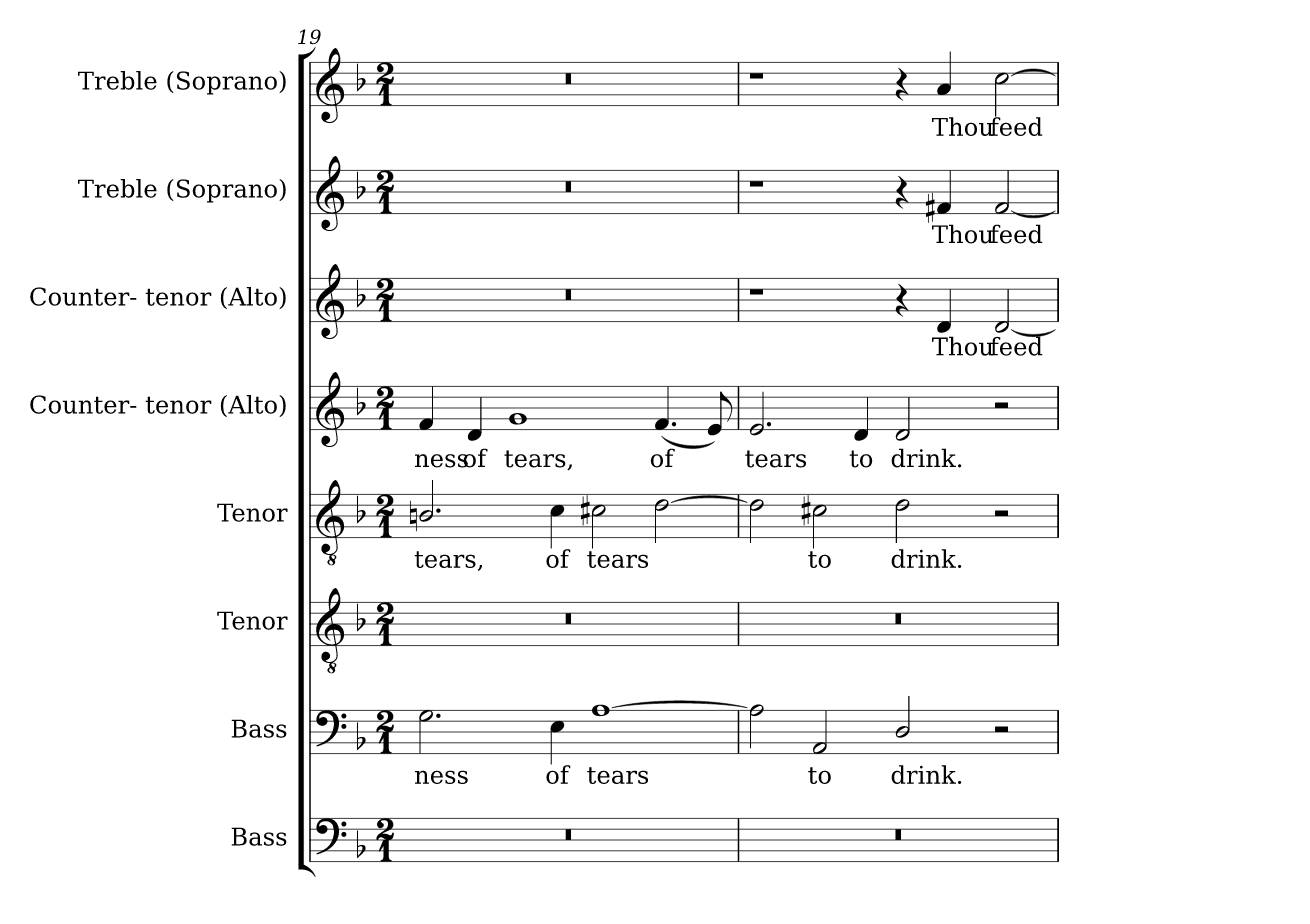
**kern	**kern	**text	**kern	**kern	**text	**kern	**text	**kern	**text	**kern	**text	**kern	**text
*part8	*part7	*part7	*part6	*part5	*part5	*part4	*part4	*part3	*part3	*part2	*part2	*part1	*part1
*staff8	*staff7	*staff7	*staff6	*staff5	*staff5	*staff4	*staff4	*staff3	*staff3	*staff2	*staff2	*staff1	*staff1
*I"Bass	*I"Bass	*	*I"Tenor	*I"Tenor	*	*I"Counter- tenor (Alto)	*	*I"Counter- tenor (Alto)	*	*I"Treble (Soprano)	*	*I"Treble (Soprano)	*
*I'B.	*I'B.	*	*I'T.	*I'T.	*	*I'A.	*	*I'A.	*	*I'S.	*	*I'S.	*
*clefF4	*clefF4	*	*clefGv2	*clefGv2	*	*clefG2	*	*clefG2	*	*clefG2	*	*clefG2	*
*	*	*	*ITrd7c12	*ITrd7c12	*	*	*	*	*	*	*	*	*
*k[b-]	*k[b-]	*	*k[b-]	*k[b-]	*	*k[b-]	*	*k[b-]	*	*k[b-]	*	*k[b-]	*
*F:	*F:	*	*F:	*F:	*	*F:	*	*F:	*	*F:	*	*F:	*
*M2/1	*M2/1	*	*M2/1	*M2/1	*	*M2/1	*	*M2/1	*	*M2/1	*	*M2/1	*
=19	=19	=19	=19	=19	=19	=19	=19	=19	=19	=19	=19	=19	=19
!LO:N:vis=1	!	!	!	!	!	!	!	!	!	!	!	!	!
!	!	!LO:LY:b:color=#000000	!LO:N:vis=1	!	!	!	!	!	!	!	!	!	!
!	!	!	!	!	!LO:LY:b:color=#000000	!	!	!	!	!	!	!	!
!	!	!	!	!	!	!	!LO:LY:b:color=#000000	!LO:N:vis=1	!	!LO:N:vis=1	!	!LO:N:vis=1	!
0r	2.Gi\	-ness	0r	2.BBni/	tears,	4fi/	-ness	0r	.	0r	.	0r	.
!	!	!	!	!	!	!	!LO:LY:b:color=#000000	!	!	!	!	!	!
.	.	.	.	.	.	4di/	of	.	.	.	.	.	.
!	!	!	!	!	!	!	!LO:LY:b:color=#000000	!	!	!	!	!	!
.	.	.	.	.	.	1gi	tears,	.	.	.	.	.	.
!	!	!LO:LY:b:color=#000000	!	!	!	!	!	!	!	!	!	!	!
!	!	!	!	!	!LO:LY:b:color=#000000	!	!	!	!	!	!	!	!
.	4Ei\	of	.	4Ci\	of	.	.	.	.	.	.	.	.
!	!	!LO:LY:b:color=#000000	!	!	!	!	!	!	!	!	!	!	!
!	!	!	!	!	!LO:LY:b:color=#000000	!	!	!	!	!	!	!	!
.	[1Ai	tears	.	2C#Xi\	tears	.	.	.	.	.	.	.	.
!	!	!	!	!	!	!	!LO:LY:b:color=#000000	!	!	!	!	!	!
.	.	.	.	[2Di\	.	(4.fi/	of	.	.	.	.	.	.
.	.	.	.	.	.	8ei/)	.	.	.	.	.	.	.
=20	=20	=20	=20	=20	=20	=20	=20	=20	=20	=20	=20	=20	=20
!LO:N:vis=1	!	!	!LO:N:vis=1	!	!	!	!	!	!	!	!	!	!
!	!	!	!	!	!	!	!LO:LY:b:color=#000000	!	!	!	!	!	!
0r	2Ai\]	.	0r	2Di\]	.	2.ei/	tears	1r	.	1r	.	1r	.
!	!	!LO:LY:b:color=#000000	!	!	!	!	!	!	!	!	!	!	!
!	!	!	!	!	!LO:LY:b:color=#000000	!	!	!	!	!	!	!	!
.	2AAi/	to	.	2C#Xi\	to	.	.	.	.	.	.	.	.
!	!	!	!	!	!	!	!LO:LY:b:color=#000000	!	!	!	!	!	!
.	.	.	.	.	.	4di/	to	.	.	.	.	.	.
!	!	!LO:LY:b:color=#000000	!	!	!	!	!	!	!	!	!	!	!
!	!	!	!	!	!LO:LY:b:color=#000000	!	!	!	!	!	!	!	!
!	!	!	!	!	!	!	!LO:LY:b:color=#000000	!	!	!	!	!	!
.	2Di/	drink.	.	2Di\	drink.	2di/	drink.	4r	.	4r	.	4r	.
!	!	!	!	!	!	!	!	!	!LO:LY:b:color=#000000	!	!	!	!
!	!	!	!	!	!	!	!	!	!	!	!LO:LY:b:color=#000000	!	!
!	!	!	!	!	!	!	!	!	!	!	!	!	!LO:LY:b:color=#000000
.	.	.	.	.	.	.	.	4di/	Thou	4f#Xi/	Thou	4ai/	Thou
!	!	!	!	!	!	!	!	!	!LO:LY:b:color=#000000	!	!	!	!
!	!	!	!	!	!	!	!	!	!	!	!LO:LY:b:color=#000000	!	!
!	!	!	!	!	!	!	!	!	!	!	!	!	!LO:LY:b:color=#000000
.	2r	.	.	2r	.	2r	.	[2di/	feed-	[2f#i/	feed-	[2cci\	feed-
=	=	=	=	=	=	=	=	=	=	=	=	=	=
*-	*-	*-	*-	*-	*-	*-	*-	*-	*-	*-	*-	*-	*-
